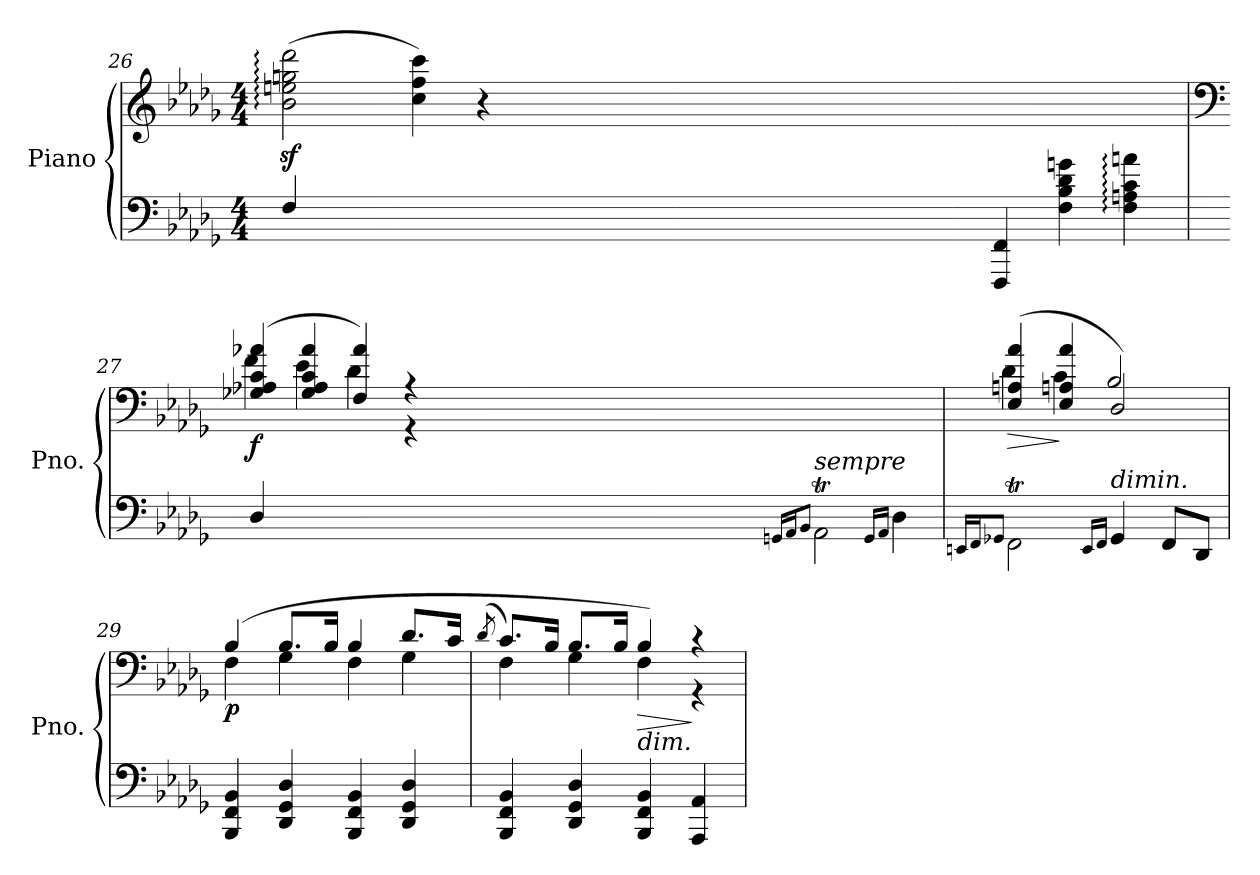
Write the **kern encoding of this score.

**kern	**kern	**dynam
*part1	*part1	*part1
*staff2	*staff1	*staff1/2
*I"Piano	*	*
*I'Pno.	*	*
!!LO:PB:g=z
*clefF4	*clefG2	*
*k[b-e-a-d-g-]	*k[b-e-a-d-g-]	*
*M4/4	*M4/4	*
=26	=26	=26
4F/	(>2b-\z<: 2een\z<: 2ggn\z<: 2ddd-\z<:	.
1%7ryy	.	.
.	4cc\ 4ff\ 4ccc\)	.
.	4r	.
.	1%7ryy	.
4FFF/ 4FF/	.	.
4F\ 4B-\ 4d-\ 4gn\	.	.
4F\: 4An\: 4c\: 4an\:	.	.
!!LO:LB:g=z
=27	=27	=27
*	*clefF4	*
*	*^	*
!	!	!	!LO:DY:b
4D-/	(>4G-X/ 4A-X/ 4c/ 4a-X/	4f\	f
1%7ryy	4G-/ 4A-/ 4c/ 4a-/	4e-\	.
.	4F/ 4a-/)	4d-\	.
.	4r	4r	.
.	1%7ryy	1%7ryy	.
16qGGn/LL	.	.	.
16qAA-/J	.	.	.
8qBB-/J	.	.	.
!LO:TX:a:i:t=sempre	!	!	!
2AA-T\	.	.	.
16qGG/LL	.	.	.
16qAA-/JJ	.	.	.
4D-\	.	.	.
!!LO:LB:g=z	!!
=28	=28	=28	=28
16qEEn/LL	.	.	.
16qFF/J	.	.	.
8qGG-X/J	.	.	.
!	!	!	!LO:HP:b
2FFt\	(>4E-/ 4An/ 4a-/	4d-\	>
.	4E-/ 4An/ 4a-/	4c\	]
16qEE/LL	.	.	.
16qFF/JJ	.	.	.
!LO:TX:a:i:t=dimin.	!	!	!
4GG-/	2D-/)	2B-/	.
8FF/L	.	.	.
8DD-/J	.	.	.
=29	=29	=29	=29
!	!	!	!LO:DY:b
4BBB-/ 4FF/ 4BB-/	(>4B-/	4F\	p
4DD-/ 4GG-/ 4D-/	8.B-/L	4G-\	.
.	16B-/Jk	.	.
4BBB-/ 4FF/ 4BB-/	4B-/	4F\	.
4DD-/ 4GG-/ 4D-/	8.d-/L	4G-\	.
.	16c/Jk	.	.
=30	=30	=30	=30
.	(>8qd-/	.	.
4BBB-/ 4FF/ 4BB-/	8.c/L)	4F\	.
.	16B-/Jk	.	.
4DD-/ 4GG-/ 4D-/	8.B-/L	4G-\	.
.	16B-/Jk	.	.
!LO:TX:a:i:t=dim.	!	!	!
!	!	!	!LO:HP:b
4BBB-/ 4FF/ 4BB-/	4B-/)	4F\	>
4AAA-/ 4AA-/	4r	4r	]
*	*v	*v	*
=	=	=
*-	*-	*-
